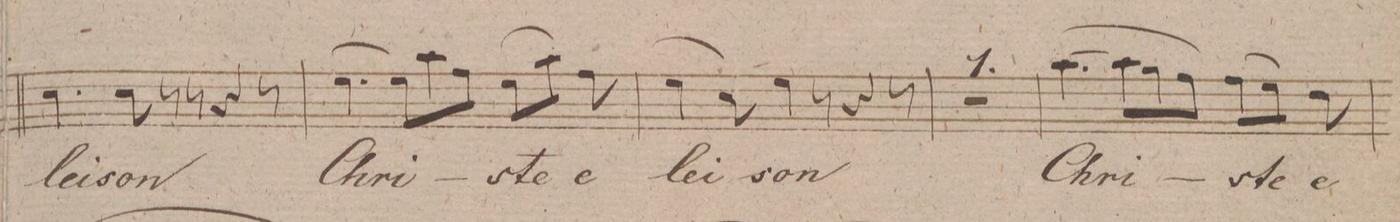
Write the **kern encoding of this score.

**kern	**dynam	**text
*I"Tenore.	*	*
*clefC4	*	*
*k[f#]	*	*
*M9/8	*	*
4.B\	.	-lei-
8B\	.	-son,
8r	.	.
8r	.	.
4r	.	.
8r	.	.
=43	=43	=43
[4.d\	.	Chri-
8d\L]	.	.
8g\	.	.
8e\J	.	.
(8d\L	.	-ste
8g\J)	.	.
8e\	.	e-
=44	=44	=44
(4d\	.	-lei-
8B\)	.	.
4d\	.	-son
8r	.	.
4r	.	.
8r	.	.
=45	=45	=45
8%9r	.	.
=46	=46	=46
([4.g\	.	Chri-
8g\L]	.	.
8f#\	.	.
8e\J)	.	.
(8e\L	.	-ste
8d\J)	.	.
8c\	.	e-
=47	=47	=47
*-	*-	*-
